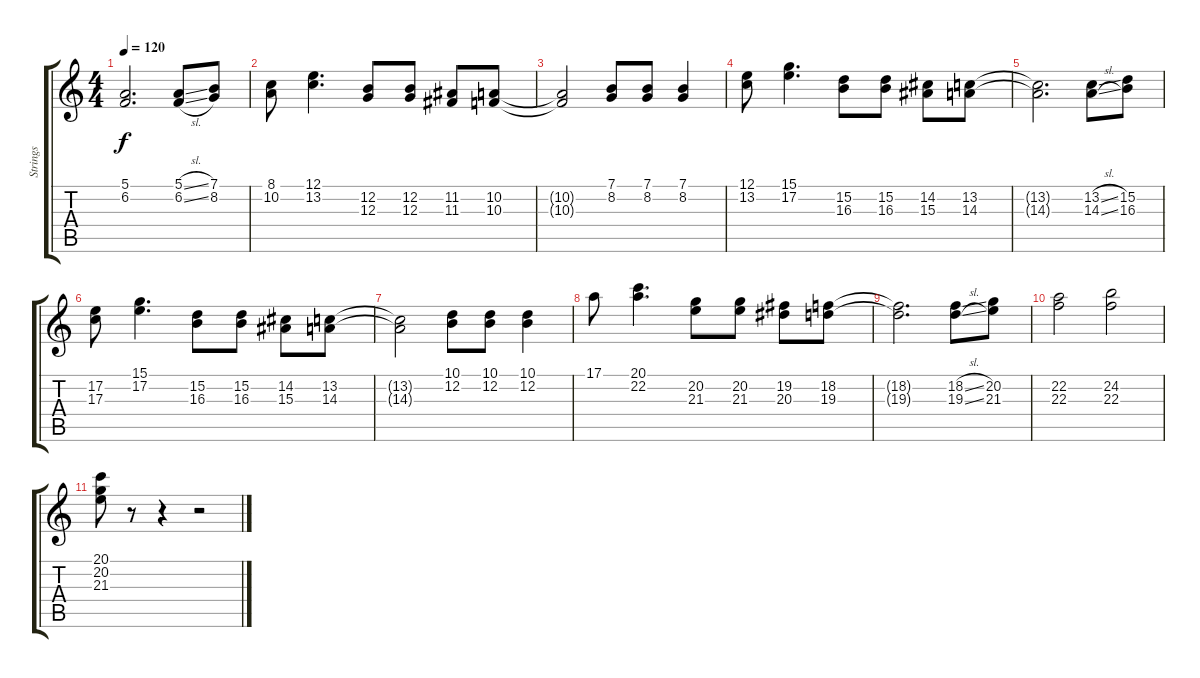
\track ("Strings" "Strings") {instrument stringensemble1}
\staff {score tabs}
\tuning (E4 B3 G3 D3 A2 E2) {hide}
\ts (4 4)
\tempo 120
\clef g2
\ks c
(5.1{t} 6.2{t}).2{d dy f} (5.1{sl} 6.2{sl}).8 (7.1 8.2).8 |
(8.1 10.2).8 (12.1 13.2).4{d} (12.2 12.3).8 (12.2 12.3).8 (11.2 11.3).8 (10.2 10.3).8 |
(10.2{t} 10.3{t}).2 (7.1 8.2).8 (7.1 8.2).8 (7.1 8.2).4 |
(12.1 13.2).8 (15.1 17.2).4{d} (15.2 16.3).8 (15.2 16.3).8 (14.2 15.3).8 (13.2 14.3).8 |
(13.2{t} 14.3{t}).2{d} (13.2{sl} 14.3{sl}).8 (15.2 16.3).8 |
(17.2 17.3).8 (15.1 17.2).4{d} (15.2 16.3).8 (15.2 16.3).8 (14.2 15.3).8 (13.2 14.3).8 |
(13.2{t} 14.3{t}).2 (10.1 12.2).8 (10.1 12.2).8 (10.1 12.2).4 |
17.1.8 (20.1 22.2).4{d} (20.2 21.3).8 (20.2 21.3).8 (19.2 20.3).8 (18.2 19.3).8 |
(18.2{t} 19.3{t}).2{d} (18.2{sl} 19.3{sl}).8 (20.2 21.3).8 |
(22.2 22.3).2 (24.2 22.3).2 |
(20.1 20.2 21.3).8 r.8 r.4 r.2
